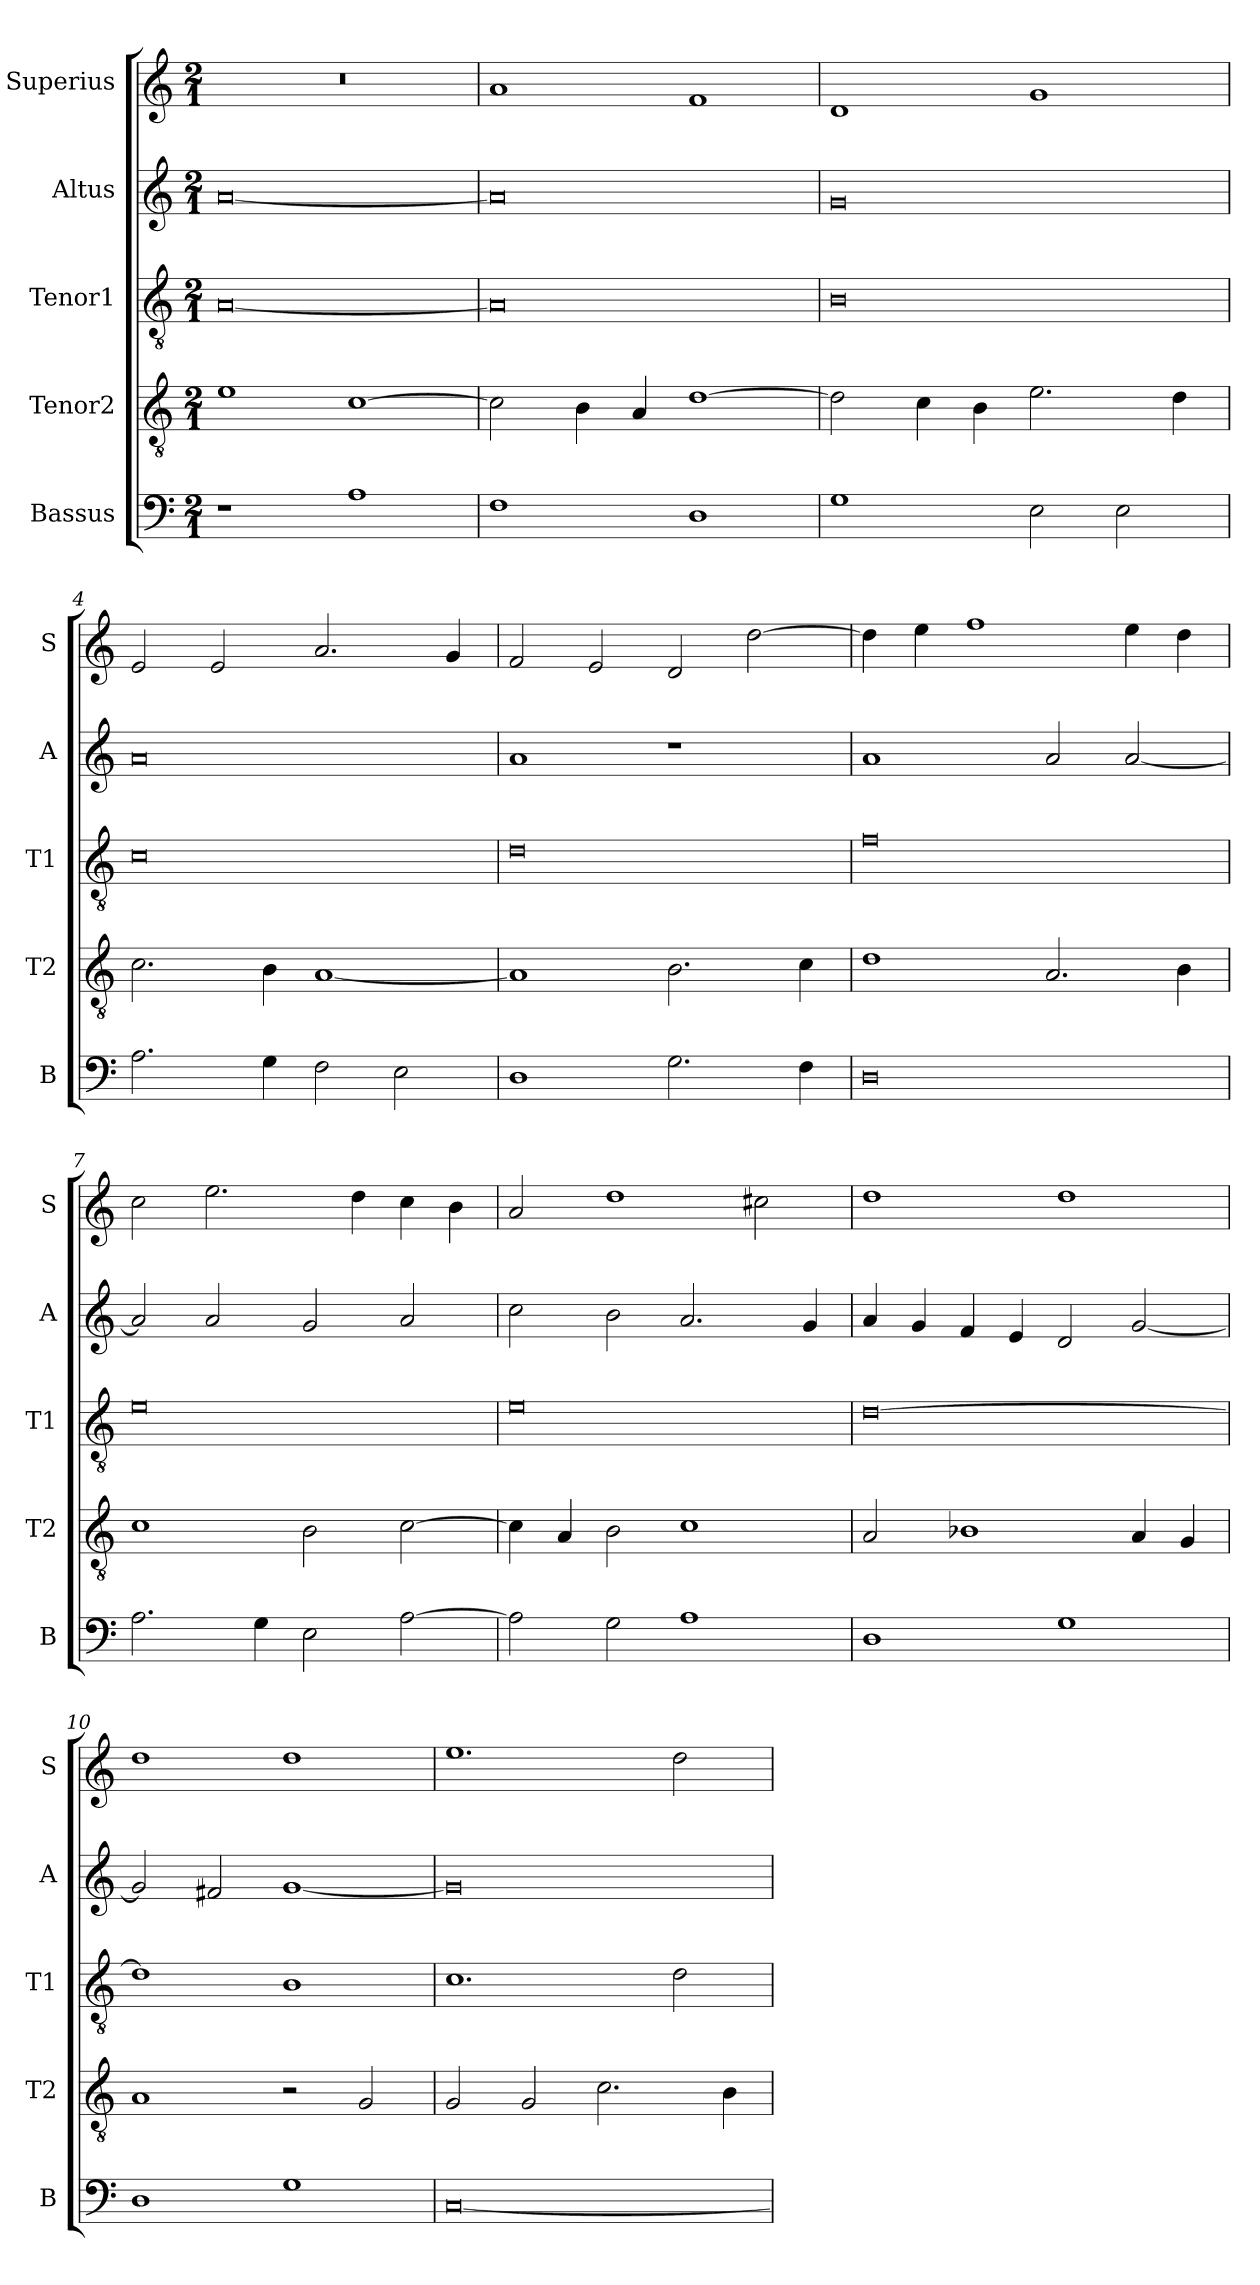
**kern	**kern	**kern	**kern	**kern
*part5	*part4	*part3	*part2	*part1
*staff5	*staff4	*staff3	*staff2	*staff1
*I"Bassus	*I"Tenor2	*I"Tenor1	*I"Altus	*I"Superius
*I'B	*I'T2	*I'T1	*I'A	*I'S
*clefF4	*clefGv2	*clefGv2	*clefG2	*clefG2
*k[]	*k[]	*k[]	*k[]	*k[]
*M2/1	*M2/1	*M2/1	*M2/1	*M2/1
=1	=1	=1	=1	=1
1r	1e	[0A	[0a	0r
1A	[1c	.	.	.
=2	=2	=2	=2	=2
1F	2c\]	0A]	0a]	1a
.	4B\	.	.	.
.	4A/	.	.	.
1D	[1d	.	.	1f
=3	=3	=3	=3	=3
1G	2d\]	0B	0g	1d
.	4c\	.	.	.
.	4B\	.	.	.
2E\	2.e\	.	.	1g
2E\	.	.	.	.
.	4d\	.	.	.
=4	=4	=4	=4	=4
2.A\	2.c\	0c	0a	2e/
.	.	.	.	2e/
4G\	4B\	.	.	.
2F\	[1A	.	.	2.a/
2E\	.	.	.	.
.	.	.	.	4g/
=5	=5	=5	=5	=5
1D	1A]	0d	1a	2f/
.	.	.	.	2e/
2.G\	2.B\	.	1r	2d/
.	.	.	.	[2dd\
4F\	4c\	.	.	.
=6	=6	=6	=6	=6
0D	1d	0f	1a	4dd\]
.	.	.	.	4ee\
.	.	.	.	1ff
.	2.A/	.	2a/	.
.	.	.	[2a/	4ee\
.	4B\	.	.	4dd\
=7	=7	=7	=7	=7
2.A\	1c	0e	2a/]	2cc\
.	.	.	2a/	2.ee\
4G\	.	.	.	.
2E\	2B\	.	2g/	.
.	.	.	.	4dd\
[2A\	[2c\	.	2a/	4cc\
.	.	.	.	4b\
=8	=8	=8	=8	=8
2A\]	4c\]	0e	2cc\	2a/
.	4A/	.	.	.
2G\	2B\	.	2b\	1dd
1A	1c	.	2.a/	.
.	.	.	.	2cc#X\
.	.	.	4g/	.
=9	=9	=9	=9	=9
1D	2A/	[0d	4a/	1dd
.	.	.	4g/	.
.	1B-X	.	4f/	.
.	.	.	4e/	.
1G	.	.	2d/	1dd
.	4A/	.	[2g/	.
.	4G/	.	.	.
=10	=10	=10	=10	=10
1D	1A	1d]	2g/]	1dd
.	.	.	2f#X/	.
1G	2r	1B	[1g	1dd
.	2G/	.	.	.
=11	=11	=11	=11	=11
[0C	2G/	1.c	0g]	1.ee
.	2G/	.	.	.
.	2.c\	.	.	.
.	.	2d\	.	2dd\
.	4B\	.	.	.
=	=	=	=	=
*-	*-	*-	*-	*-
